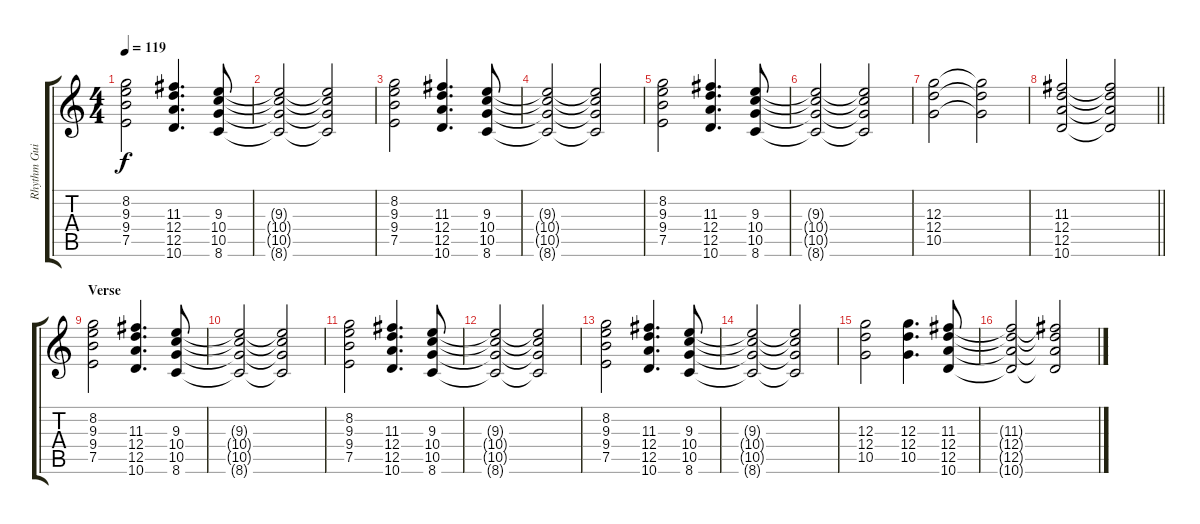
\track ("Rhythm Guitar" "Rhythm Gui") {instrument distortionguitar}
\staff {score tabs}
\tuning (E4 B3 G3 D3 A2 E2) {hide}
\ts (4 4)
\tempo 119
\clef g2
\ks c
(8.2 9.3 9.4 7.5).2{dy f} (11.3 12.4 12.5 10.6).4{d} (9.3 10.4 10.5 8.6).8 |
(9.3{t} 10.4{t} 10.5{t} 8.6{t}).2 (9.3{t} 10.4{t} 10.5{t} 8.6{t}).2 |
(8.2 9.3 9.4 7.5).2 (11.3 12.4 12.5 10.6).4{d} (9.3 10.4 10.5 8.6).8 |
(9.3{t} 10.4{t} 10.5{t} 8.6{t}).2 (9.3{t} 10.4{t} 10.5{t} 8.6{t}).2 |
(8.2 9.3 9.4 7.5).2 (11.3 12.4 12.5 10.6).4{d} (9.3 10.4 10.5 8.6).8 |
(9.3{t} 10.4{t} 10.5{t} 8.6{t}).2 (9.3{t} 10.4{t} 10.5{t} 8.6{t}).2 |
(12.3 12.4 10.5).2 (12.3{t} 12.4{t} 10.5{t}).2 |
\barLineRight lightlight
(11.3 12.4 12.5 10.6).2 (11.3{t} 12.4{t} 12.5{t} 10.6{t}).2 |
\section ("" "Verse")
(8.2 9.3 9.4 7.5).2 (11.3 12.4 12.5 10.6).4{d} (9.3 10.4 10.5 8.6).8 |
(9.3{t} 10.4{t} 10.5{t} 8.6{t}).2 (9.3{t} 10.4{t} 10.5{t} 8.6{t}).2 |
(8.2 9.3 9.4 7.5).2 (11.3 12.4 12.5 10.6).4{d} (9.3 10.4 10.5 8.6).8 |
(9.3{t} 10.4{t} 10.5{t} 8.6{t}).2 (9.3{t} 10.4{t} 10.5{t} 8.6{t}).2 |
(8.2 9.3 9.4 7.5).2 (11.3 12.4 12.5 10.6).4{d} (9.3 10.4 10.5 8.6).8 |
(9.3{t} 10.4{t} 10.5{t} 8.6{t}).2 (9.3{t} 10.4{t} 10.5{t} 8.6{t}).2 |
(12.3 12.4 10.5).2 (12.3 12.4 10.5).4{d} (11.3 12.4 12.5 10.6).8 |
(11.3{t} 12.4{t} 12.5{t} 10.6{t}).2 (11.3{t} 12.4{t} 12.5{t} 10.6{t}).2
